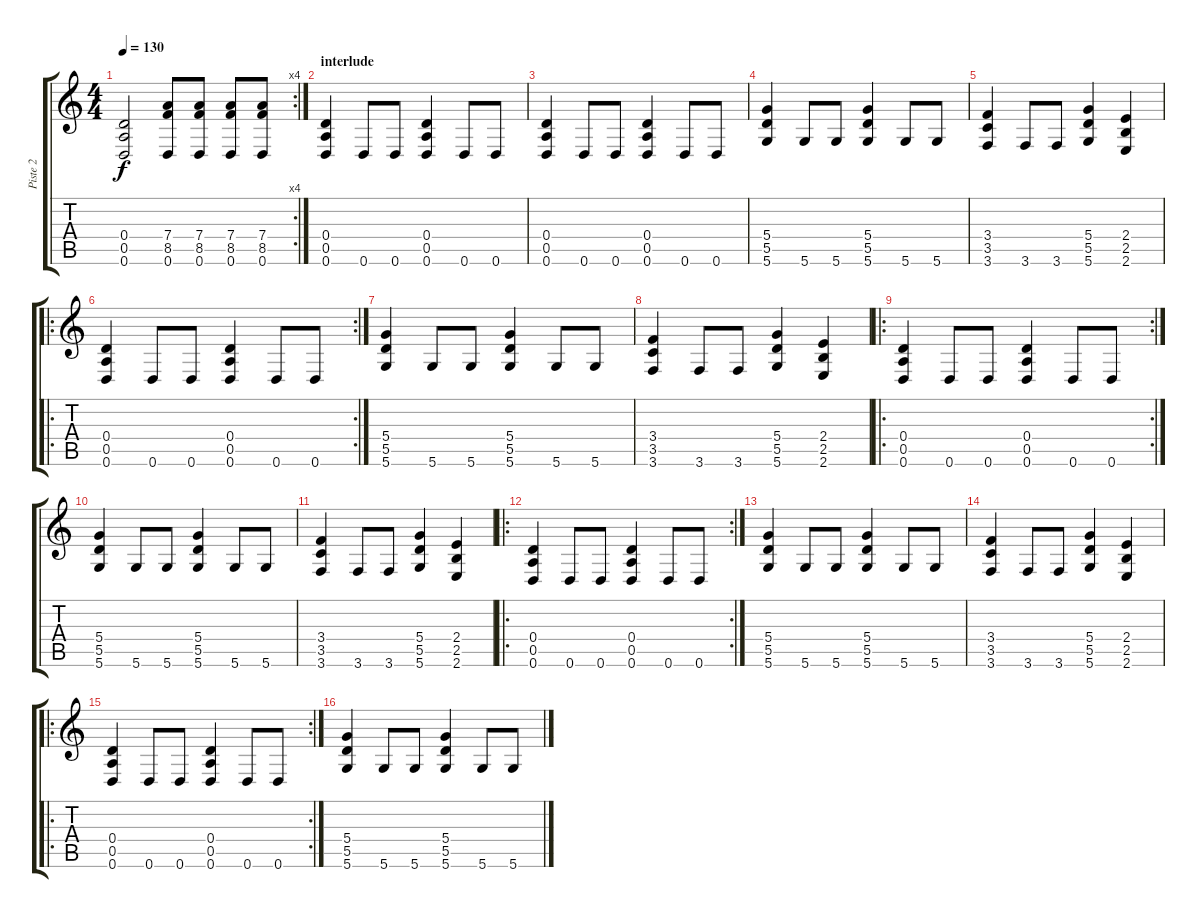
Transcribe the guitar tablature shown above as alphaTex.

\track ("Piste 2" "Piste 2") {instrument acousticguitarnylon}
\staff {score tabs}
\tuning (E4 B3 G3 D3 A2 D2) {hide}
\rc 4
\ts (4 4)
\tempo 130
\clef g2
\ks c
(0.4 0.5 0.6).2{dy f} (7.4 8.5 0.6).8 (7.4 8.5 0.6).8 (7.4 8.5 0.6).8 (7.4 8.5 0.6).8 |
\section ("" "interlude")
(0.4 0.5 0.6).4{instrument distortionguitar} 0.6.8 0.6.8 (0.4 0.5 0.6).4 0.6.8 0.6.8 |
(0.4 0.5 0.6).4{instrument distortionguitar} 0.6.8 0.6.8 (0.4 0.5 0.6).4 0.6.8 0.6.8 |
(5.4 5.5 5.6).4 5.6.8 5.6.8 (5.4 5.5 5.6).4 5.6.8 5.6.8 |
(3.4 3.5 3.6).4 3.6.8 3.6.8 (5.4 5.5 5.6).4 (2.4 2.5 2.6).4 |
\ro
\rc 2
(0.4 0.5 0.6).4{instrument distortionguitar} 0.6.8 0.6.8 (0.4 0.5 0.6).4 0.6.8 0.6.8 |
(5.4 5.5 5.6).4 5.6.8 5.6.8 (5.4 5.5 5.6).4 5.6.8 5.6.8 |
(3.4 3.5 3.6).4 3.6.8 3.6.8 (5.4 5.5 5.6).4 (2.4 2.5 2.6).4 |
\ro
\rc 2
(0.4 0.5 0.6).4{instrument distortionguitar} 0.6.8 0.6.8 (0.4 0.5 0.6).4 0.6.8 0.6.8 |
(5.4 5.5 5.6).4 5.6.8 5.6.8 (5.4 5.5 5.6).4 5.6.8 5.6.8 |
(3.4 3.5 3.6).4 3.6.8 3.6.8 (5.4 5.5 5.6).4 (2.4 2.5 2.6).4 |
\ro
\rc 2
(0.4 0.5 0.6).4 0.6.8 0.6.8 (0.4 0.5 0.6).4 0.6.8 0.6.8 |
(5.4 5.5 5.6).4 5.6.8 5.6.8 (5.4 5.5 5.6).4 5.6.8 5.6.8 |
(3.4 3.5 3.6).4 3.6.8 3.6.8 (5.4 5.5 5.6).4 (2.4 2.5 2.6).4 |
\ro
\rc 2
(0.4 0.5 0.6).4 0.6.8 0.6.8 (0.4 0.5 0.6).4 0.6.8 0.6.8 |
(5.4 5.5 5.6).4 5.6.8 5.6.8 (5.4 5.5 5.6).4 5.6.8 5.6.8
